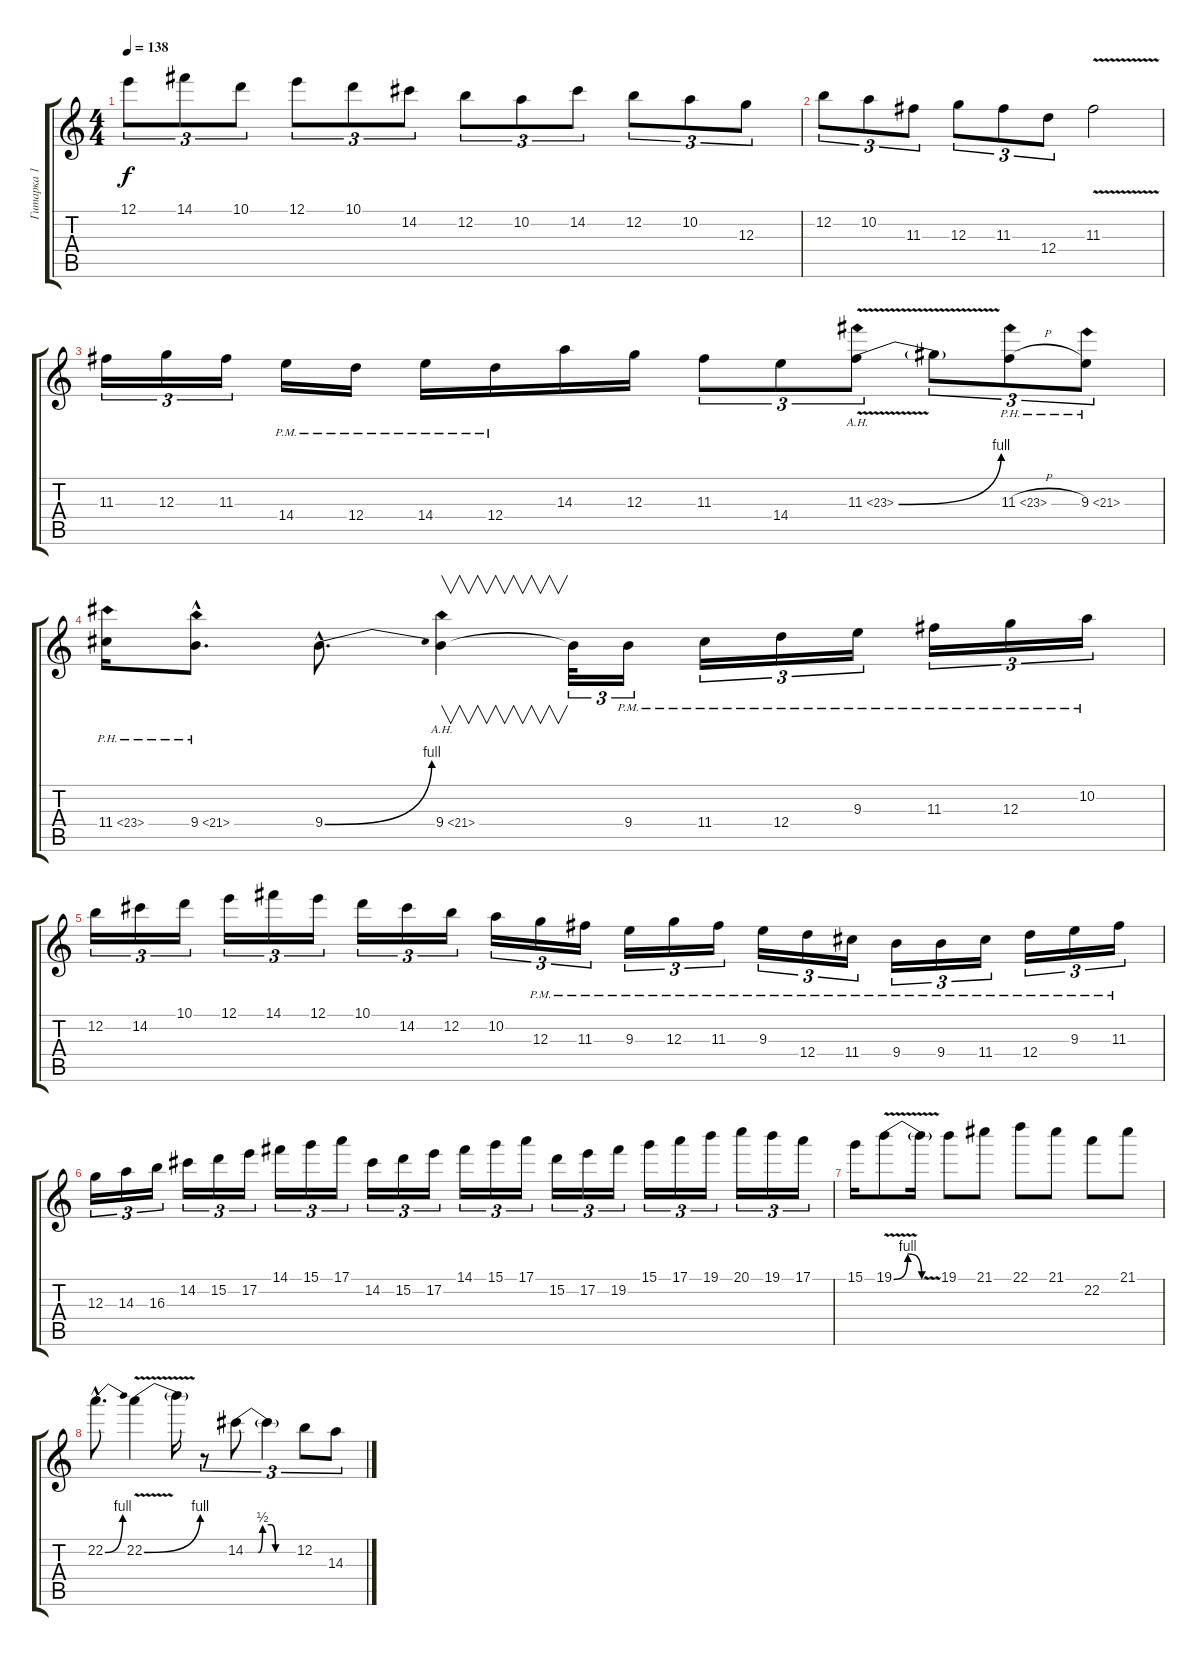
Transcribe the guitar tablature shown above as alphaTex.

\track ("Гитарка 1" "Гитарка 1") {instrument distortionguitar}
\staff {score tabs}
\tuning (E4 B3 G3 D3 A2 E2) {hide}
\ts (4 4)
\tempo 138
\clef g2
\ks c
12.1.8{tu (3 2) dy f} 14.1.8{tu (3 2)} 10.1.8{tu (3 2)} 12.1.8{tu (3 2)} 10.1.8{tu (3 2)} 14.2.8{tu (3 2)} 12.2.8{tu (3 2)} 10.2.8{tu (3 2)} 14.2.8{tu (3 2)} 12.2.8{tu (3 2)} 10.2.8{tu (3 2)} 12.3.8{tu (3 2)} |
12.2.8{tu (3 2)} 10.2.8{tu (3 2)} 11.3.8{tu (3 2)} 12.3.8{tu (3 2)} 11.3.8{tu (3 2)} 12.4.8{tu (3 2)} 11.3{v}.2 |
11.3.16{tu (3 2)} 12.3.16{tu (3 2)} 11.3.16{tu (3 2)} 14.4{pm}.16 12.4{pm}.16 14.4{pm}.16 12.4{pm}.16 14.3.16 12.3.16 11.3.8{tu (3 2)} 14.4.8{tu (3 2)} 11.3{be (bend 0 0 60 4) ah 12 v}.8{tu (3 2)} 11.3{t}.8{tu (3 2)} 11.3{ph 12 h}.8{tu (3 2)} 9.3{ph 12}.8{tu (3 2)} |
11.4{ph 12}.16 9.4{ph 12 hac}.8{d} 9.4{be (bend 0 0 60 4) hac}.8{d} 9.4{ah 12}.4{v} 9.4{t}.32{tu (3 2)} 9.4{pm}.16{tu (3 2)} 11.4{pm}.16{tu (3 2)} 12.4{pm}.16{tu (3 2)} 9.3{pm}.16{tu (3 2)} 11.3{pm}.16{tu (3 2)} 12.3{pm}.16{tu (3 2)} 10.2{pm}.16{tu (3 2)} |
12.2.16{tu (3 2)} 14.2.16{tu (3 2)} 10.1.16{tu (3 2)} 12.1.16{tu (3 2)} 14.1.16{tu (3 2)} 12.1.16{tu (3 2)} 10.1.16{tu (3 2)} 14.2.16{tu (3 2)} 12.2.16{tu (3 2)} 10.2.16{tu (3 2)} 12.3{pm}.16{tu (3 2)} 11.3{pm}.16{tu (3 2)} 9.3{pm}.16{tu (3 2)} 12.3{pm}.16{tu (3 2)} 11.3{pm}.16{tu (3 2)} 9.3{pm}.16{tu (3 2)} 12.4{pm}.16{tu (3 2)} 11.4{pm}.16{tu (3 2)} 9.4{pm}.16{tu (3 2)} 9.4{pm}.16{tu (3 2)} 11.4{pm}.16{tu (3 2)} 12.4{pm}.16{tu (3 2)} 9.3{pm}.16{tu (3 2)} 11.3{pm}.16{tu (3 2)} |
12.3.16{tu (3 2)} 14.3.16{tu (3 2)} 16.3.16{tu (3 2)} 14.2.16{tu (3 2)} 15.2.16{tu (3 2)} 17.2.16{tu (3 2)} 14.1.16{tu (3 2)} 15.1.16{tu (3 2)} 17.1.16{tu (3 2)} 14.2.16{tu (3 2)} 15.2.16{tu (3 2)} 17.2.16{tu (3 2)} 14.1.16{tu (3 2)} 15.1.16{tu (3 2)} 17.1.16{tu (3 2)} 15.2.16{tu (3 2)} 17.2.16{tu (3 2)} 19.2.16{tu (3 2)} 15.1.16{tu (3 2)} 17.1.16{tu (3 2)} 19.1.16{tu (3 2)} 20.1.16{tu (3 2)} 19.1.16{tu (3 2)} 17.1.16{tu (3 2)} |
15.1.16 19.1{be (bendrelease 0 0 30 4 30 4 60 0) v}.8 19.1{v t}.16 19.1.8 21.1.8 22.1.8 21.1.8 22.2.8 21.1.8 |
22.2{be (bend 0 0 60 4) hac}.8{d} 22.2{be (bend 0 0 60 4) v}.4 22.2{t}.16 r.8{tu (3 2)} 14.2{be (custom 0 0 15 0 20 2 30 2 35 0 60 0)}.8{tu (3 2)} 14.2{t}.4{tu (3 2)} 12.2.8{tu (3 2)} 14.3.8{tu (3 2)}
